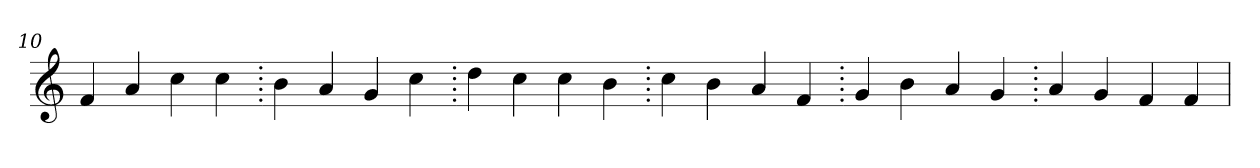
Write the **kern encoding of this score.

**kern
*part1
*staff1
*clefG2
=10.
4f
4a
4cc
4cc
=20.
4b
4a
4g
4cc
=30.
4dd
4cc
4cc
4b
=40.
4cc
4b
4a
4f
=50.
4g
4b
4a
4g
=60.
4a
4g
4f
4f
=
*-
